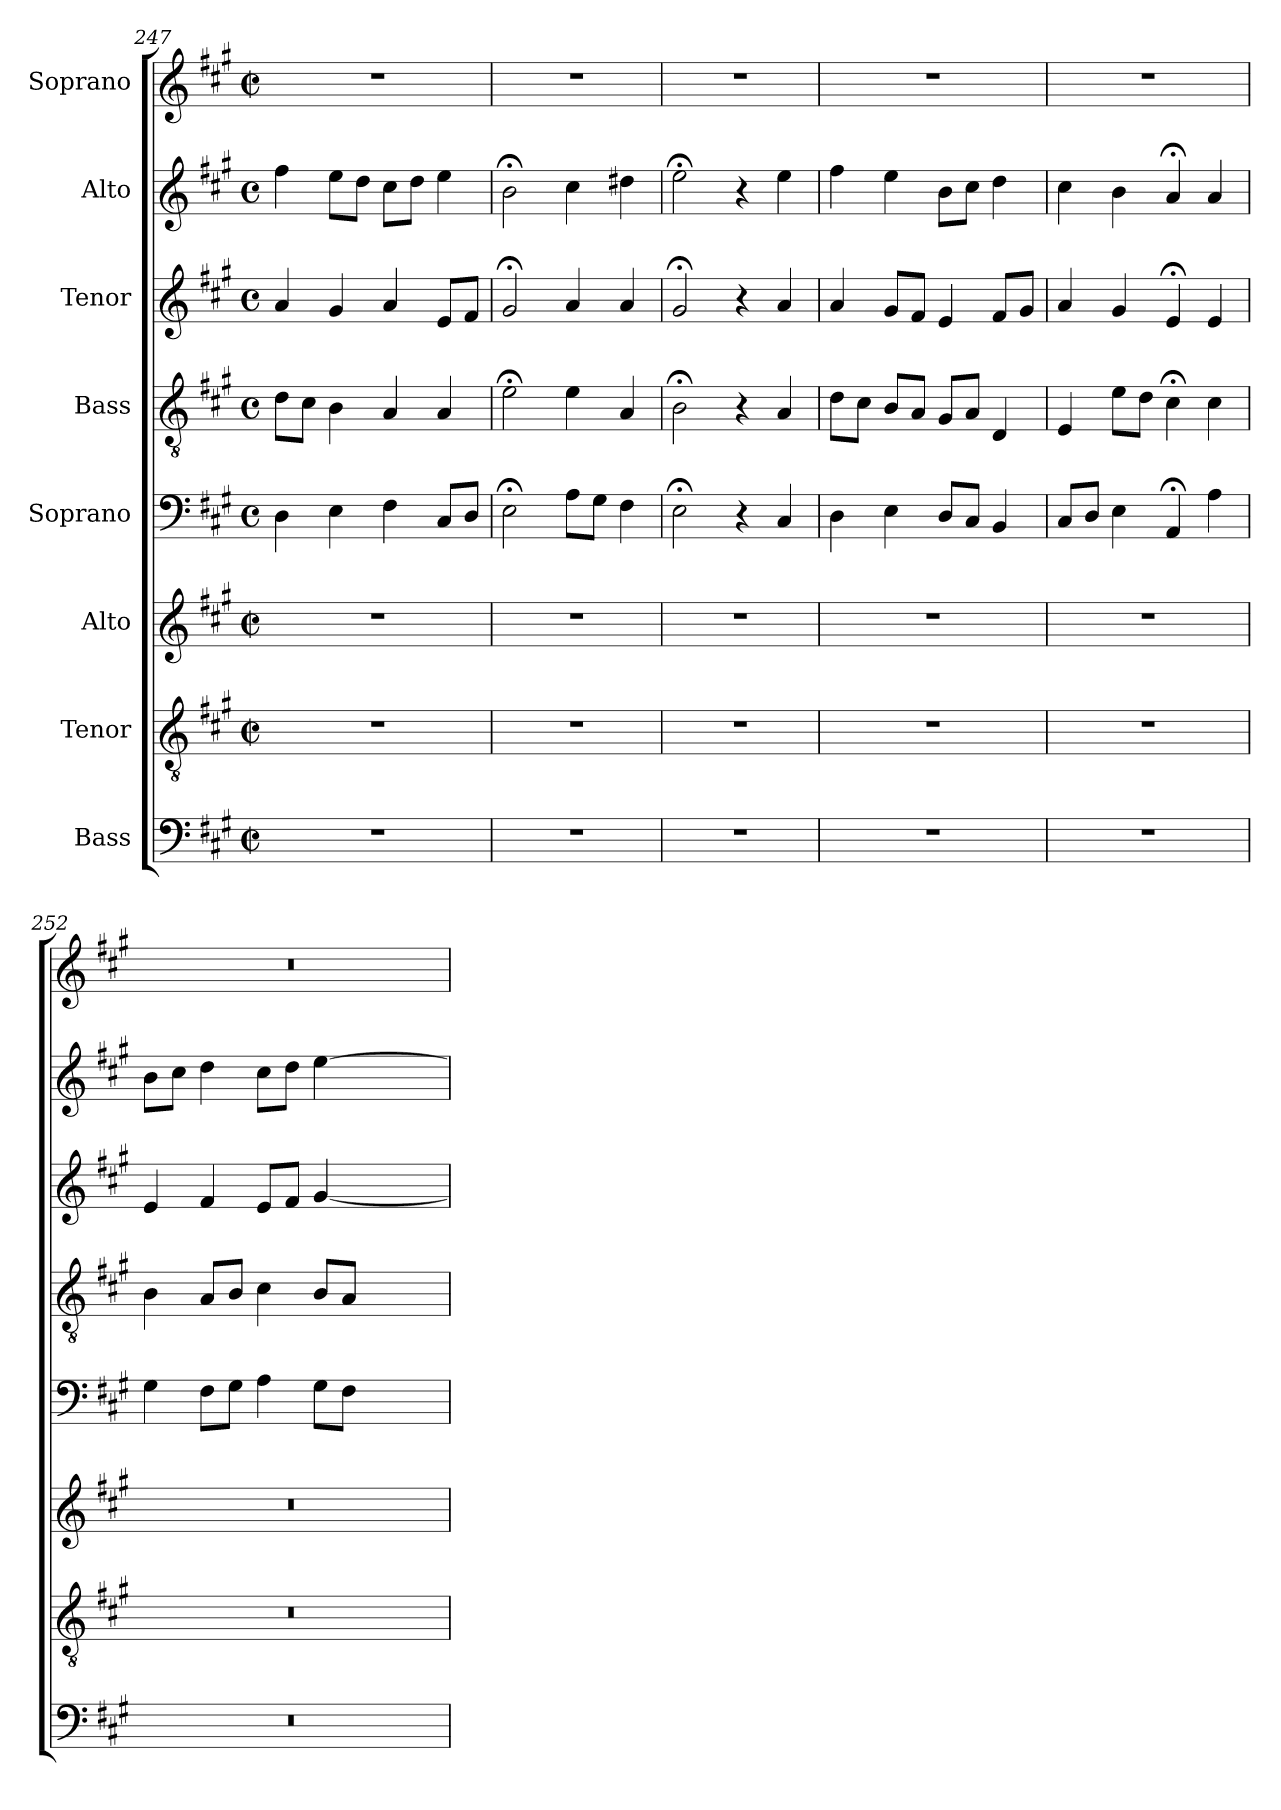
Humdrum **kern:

**kern	**kern	**kern	**kern	**kern	**kern	**kern	**kern
*part8	*part7	*part6	*part5	*part4	*part3	*part2	*part1
*staff8	*staff7	*staff6	*staff5	*staff4	*staff3	*staff2	*staff1
*I"Bass	*I"Tenor	*I"Alto	*I"Soprano	*I"Bass	*I"Tenor	*I"Alto	*I"Soprano
*clefF4	*clefGv2	*clefG2	*clefF4	*clefGv2	*clefG2	*clefG2	*clefG2
*k[f#c#g#]	*k[f#c#g#]	*k[f#c#g#]	*k[f#c#g#]	*k[f#c#g#]	*k[f#c#g#]	*k[f#c#g#]	*k[f#c#g#]
*A:	*A:	*A:	*A:	*A:	*A:	*A:	*A:
*M2/2	*M2/2	*M2/2	*M4/4	*M4/4	*M4/4	*M4/4	*M2/2
*met(c|)	*met(c|)	*met(c|)	*met(c)	*met(c)	*met(c)	*met(c)	*met(c|)
=247	=247	=247	=247	=247	=247	=247	=247
1r	1r	1r	4D\	8d\L	4a/	4ff#\	1r
.	.	.	.	8c#\J	.	.	.
.	.	.	4E\	4B\	4g#/	8ee\L	.
.	.	.	.	.	.	8dd\J	.
.	.	.	4F#\	4A/	4a/	8cc#\L	.
.	.	.	.	.	.	8dd\J	.
.	.	.	8C#/L	4A/	8e/L	4ee\	.
.	.	.	8D/J	.	8f#/J	.	.
=248	=248	=248	=248	=248	=248	=248	=248
1r	1r	1r	2E;<\	2e;<\	2g#;/	2b;<\	1r
.	.	.	8A\L	4e\	4a/	4cc#\	.
.	.	.	8G#\J	.	.	.	.
.	.	.	4F#\	4A/	4a/	4dd#X\	.
=249	=249	=249	=249	=249	=249	=249	=249
1r	1r	1r	2E;<\	2B;<\	2g#;/	2ee;<\	1r
.	.	.	4r	4r	4r	4r	.
.	.	.	4C#/	4A/	4a/	4ee\	.
=250	=250	=250	=250	=250	=250	=250	=250
1r	1r	1r	4D\	8d\L	4a/	4ff#\	1r
.	.	.	.	8c#\J	.	.	.
.	.	.	4E\	8B/L	8g#/L	4ee\	.
.	.	.	.	8A/J	8f#/J	.	.
.	.	.	8D/L	8G#/L	4e/	8b\L	.
.	.	.	8C#/J	8A/J	.	8cc#\J	.
.	.	.	4BB/	4D/	8f#/L	4dd\	.
.	.	.	.	.	8g#/J	.	.
=251	=251	=251	=251	=251	=251	=251	=251
1r	1r	1r	8C#/L	4E/	4a/	4cc#\	1r
.	.	.	8D/J	.	.	.	.
.	.	.	4E\	8e\L	4g#/	4b\	.
.	.	.	.	8d\J	.	.	.
.	.	.	4AA;/	4c#;<\	4e;/	4a;/	.
.	.	.	4A\	4c#\	4e/	4a/	.
!!LO:LB:g=z
=252	=252	=252	=252	=252	=252	=252	=252
1r	1r	1r	4G#\	4B\	4e/	8b\L	1r
.	.	.	.	.	.	8cc#\J	.
.	.	.	8F#\L	8A/L	4f#/	4dd\	.
.	.	.	8G#\J	8B/J	.	.	.
.	.	.	4A\	4c#\	8e/L	8cc#\L	.
.	.	.	.	.	8f#/J	8dd\J	.
.	.	.	8G#\L	8B/L	[<4g#/	[>4ee\	.
.	.	.	8F#\J	8A/J	.	.	.
=	=	=	=	=	=	=	=
*-	*-	*-	*-	*-	*-	*-	*-
